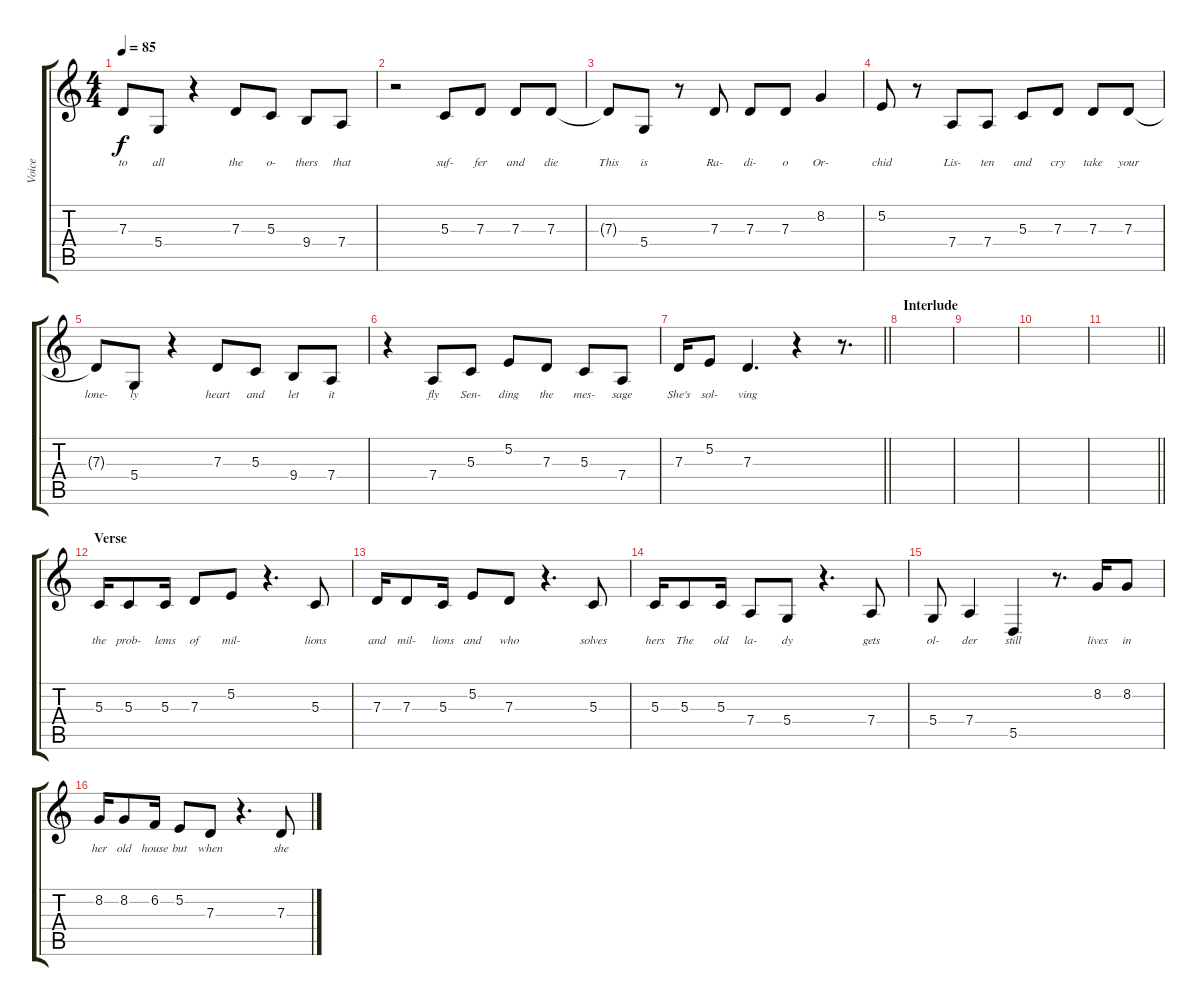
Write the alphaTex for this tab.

\track ("Voice" "Voice") {instrument altosax}
\staff {score tabs}
\tuning (E4 B3 G3 D3 A2 E2) {hide}
\ts (4 4)
\tempo 85
\clef g2
\ks c
7.3{t}.8{lyrics (0 "to") lyrics (1 "") lyrics (2 "") lyrics (3 "") lyrics (4 "") dy f} 5.4.8{lyrics (0 "all") lyrics (1 "") lyrics (2 "") lyrics (3 "") lyrics (4 "")} r.4 7.3.8{lyrics (0 "the") lyrics (1 "") lyrics (2 "") lyrics (3 "") lyrics (4 "")} 5.3.8{lyrics (0 "o-") lyrics (1 "") lyrics (2 "") lyrics (3 "") lyrics (4 "")} 9.4.8{lyrics (0 "thers") lyrics (1 "") lyrics (2 "") lyrics (3 "") lyrics (4 "")} 7.4.8{lyrics (0 "that") lyrics (1 "") lyrics (2 "") lyrics (3 "") lyrics (4 "")} |
r.2 5.3.8{lyrics (0 "suf-") lyrics (1 "") lyrics (2 "") lyrics (3 "") lyrics (4 "")} 7.3.8{lyrics (0 "fer") lyrics (1 "") lyrics (2 "") lyrics (3 "") lyrics (4 "")} 7.3.8{lyrics (0 "and") lyrics (1 "") lyrics (2 "") lyrics (3 "") lyrics (4 "")} 7.3.8{lyrics (0 "die") lyrics (1 "") lyrics (2 "") lyrics (3 "") lyrics (4 "")} |
7.3{t}.8{lyrics (0 "This") lyrics (1 "") lyrics (2 "") lyrics (3 "") lyrics (4 "")} 5.4.8{lyrics (0 "is") lyrics (1 "") lyrics (2 "") lyrics (3 "") lyrics (4 "")} r.8 7.3.8{lyrics (0 "Ra-") lyrics (1 "") lyrics (2 "") lyrics (3 "") lyrics (4 "")} 7.3.8{lyrics (0 "di-") lyrics (1 "") lyrics (2 "") lyrics (3 "") lyrics (4 "")} 7.3.8{lyrics (0 "o") lyrics (1 "") lyrics (2 "") lyrics (3 "") lyrics (4 "")} 8.2.4{lyrics (0 "Or-") lyrics (1 "") lyrics (2 "") lyrics (3 "") lyrics (4 "")} |
5.2.8{lyrics (0 "chid") lyrics (1 "") lyrics (2 "") lyrics (3 "") lyrics (4 "")} r.8 7.4.8{lyrics (0 "Lis-") lyrics (1 "") lyrics (2 "") lyrics (3 "") lyrics (4 "")} 7.4.8{lyrics (0 "ten") lyrics (1 "") lyrics (2 "") lyrics (3 "") lyrics (4 "")} 5.3.8{lyrics (0 "and") lyrics (1 "") lyrics (2 "") lyrics (3 "") lyrics (4 "")} 7.3.8{lyrics (0 "cry") lyrics (1 "") lyrics (2 "") lyrics (3 "") lyrics (4 "")} 7.3.8{lyrics (0 "take") lyrics (1 "") lyrics (2 "") lyrics (3 "") lyrics (4 "")} 7.3.8{lyrics (0 "your") lyrics (1 "") lyrics (2 "") lyrics (3 "") lyrics (4 "")} |
7.3{t}.8{lyrics (0 "lone-") lyrics (1 "") lyrics (2 "") lyrics (3 "") lyrics (4 "")} 5.4.8{lyrics (0 "ly") lyrics (1 "") lyrics (2 "") lyrics (3 "") lyrics (4 "")} r.4 7.3.8{lyrics (0 "heart") lyrics (1 "") lyrics (2 "") lyrics (3 "") lyrics (4 "")} 5.3.8{lyrics (0 "and") lyrics (1 "") lyrics (2 "") lyrics (3 "") lyrics (4 "")} 9.4.8{lyrics (0 "let") lyrics (1 "") lyrics (2 "") lyrics (3 "") lyrics (4 "")} 7.4.8{lyrics (0 "it") lyrics (1 "") lyrics (2 "") lyrics (3 "") lyrics (4 "")} |
r.4 7.4.8{lyrics (0 "fly") lyrics (1 "") lyrics (2 "") lyrics (3 "") lyrics (4 "")} 5.3.8{lyrics (0 "Sen-") lyrics (1 "") lyrics (2 "") lyrics (3 "") lyrics (4 "")} 5.2.8{lyrics (0 "ding") lyrics (1 "") lyrics (2 "") lyrics (3 "") lyrics (4 "")} 7.3.8{lyrics (0 "the") lyrics (1 "") lyrics (2 "") lyrics (3 "") lyrics (4 "")} 5.3.8{lyrics (0 "mes-") lyrics (1 "") lyrics (2 "") lyrics (3 "") lyrics (4 "")} 7.4.8{lyrics (0 "sage") lyrics (1 "") lyrics (2 "") lyrics (3 "") lyrics (4 "")} |
\barLineRight lightlight
7.3.16{lyrics (0 "She's") lyrics (1 "") lyrics (2 "") lyrics (3 "") lyrics (4 "")} 5.2.8{lyrics (0 "sol-") lyrics (1 "") lyrics (2 "") lyrics (3 "") lyrics (4 "")} 7.3.4{d lyrics (0 "ving") lyrics (1 "") lyrics (2 "") lyrics (3 "") lyrics (4 "")} r.4 r.8{d} |
\section ("" "Interlude")
|
|
|
\barLineRight lightlight
|
\section ("" "Verse")
5.3.16{lyrics (0 "the") lyrics (1 "") lyrics (2 "") lyrics (3 "") lyrics (4 "")} 5.3.8{lyrics (0 "prob-") lyrics (1 "") lyrics (2 "") lyrics (3 "") lyrics (4 "")} 5.3.16{lyrics (0 "lems") lyrics (1 "") lyrics (2 "") lyrics (3 "") lyrics (4 "")} 7.3.8{lyrics (0 "of") lyrics (1 "") lyrics (2 "") lyrics (3 "") lyrics (4 "")} 5.2.8{lyrics (0 "mil-") lyrics (1 "") lyrics (2 "") lyrics (3 "") lyrics (4 "")} r.4{d} 5.3.8{lyrics (0 "lions") lyrics (1 "") lyrics (2 "") lyrics (3 "") lyrics (4 "")} |
7.3.16{lyrics (0 "and") lyrics (1 "") lyrics (2 "") lyrics (3 "") lyrics (4 "")} 7.3.8{lyrics (0 "mil-") lyrics (1 "") lyrics (2 "") lyrics (3 "") lyrics (4 "")} 5.3.16{lyrics (0 "lions") lyrics (1 "") lyrics (2 "") lyrics (3 "") lyrics (4 "")} 5.2.8{lyrics (0 "and") lyrics (1 "") lyrics (2 "") lyrics (3 "") lyrics (4 "")} 7.3.8{lyrics (0 "who") lyrics (1 "") lyrics (2 "") lyrics (3 "") lyrics (4 "")} r.4{d} 5.3.8{lyrics (0 "solves") lyrics (1 "") lyrics (2 "") lyrics (3 "") lyrics (4 "")} |
5.3.16{lyrics (0 "hers") lyrics (1 "") lyrics (2 "") lyrics (3 "") lyrics (4 "")} 5.3.8{lyrics (0 "The") lyrics (1 "") lyrics (2 "") lyrics (3 "") lyrics (4 "")} 5.3.16{lyrics (0 "old") lyrics (1 "") lyrics (2 "") lyrics (3 "") lyrics (4 "")} 7.4.8{lyrics (0 "la-") lyrics (1 "") lyrics (2 "") lyrics (3 "") lyrics (4 "")} 5.4.8{lyrics (0 "dy") lyrics (1 "") lyrics (2 "") lyrics (3 "") lyrics (4 "")} r.4{d} 7.4.8{lyrics (0 "gets") lyrics (1 "") lyrics (2 "") lyrics (3 "") lyrics (4 "")} |
5.4.8{lyrics (0 "ol-") lyrics (1 "") lyrics (2 "") lyrics (3 "") lyrics (4 "")} 7.4.4{lyrics (0 "der") lyrics (1 "") lyrics (2 "") lyrics (3 "") lyrics (4 "")} 5.5.4{lyrics (0 "still") lyrics (1 "") lyrics (2 "") lyrics (3 "") lyrics (4 "")} r.8{d} 8.2.16{lyrics (0 "lives") lyrics (1 "") lyrics (2 "") lyrics (3 "") lyrics (4 "")} 8.2.8{lyrics (0 "in") lyrics (1 "") lyrics (2 "") lyrics (3 "") lyrics (4 "")} |
8.2.16{lyrics (0 "her") lyrics (1 "") lyrics (2 "") lyrics (3 "") lyrics (4 "")} 8.2.8{lyrics (0 "old") lyrics (1 "") lyrics (2 "") lyrics (3 "") lyrics (4 "")} 6.2.16{lyrics (0 "house") lyrics (1 "") lyrics (2 "") lyrics (3 "") lyrics (4 "")} 5.2.8{lyrics (0 "but") lyrics (1 "") lyrics (2 "") lyrics (3 "") lyrics (4 "")} 7.3.8{lyrics (0 "when") lyrics (1 "") lyrics (2 "") lyrics (3 "") lyrics (4 "")} r.4{d} 7.3.8{lyrics (0 "she") lyrics (1 "") lyrics (2 "") lyrics (3 "") lyrics (4 "")}
